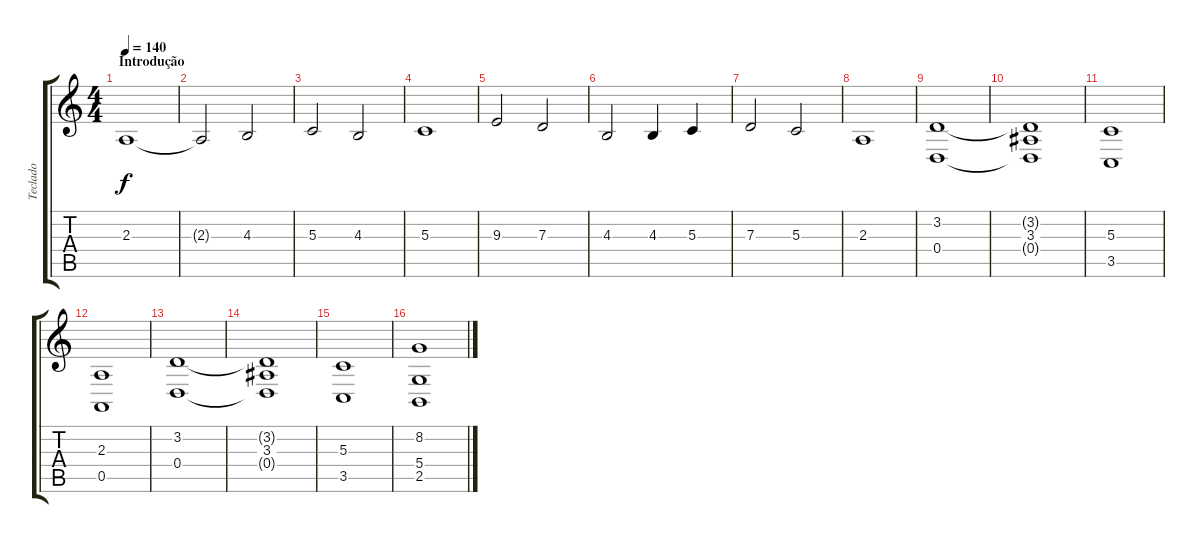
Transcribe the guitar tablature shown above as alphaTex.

\track ("Teclado" "Teclado") {instrument tremolostrings}
\staff {score tabs}
\tuning (E4 B3 G3 D3 A2 E2) {hide}
\ts (4 4)
\section ("" "Introdução")
\tempo 140
\clef g2
\ks c
2.3.1{dy f volume 5 instrument tremolostrings} |
2.3{t}.2 4.3.2 |
5.3.2 4.3.2 |
5.3.1 |
9.3.2 7.3.2 |
4.3.2 4.3.4 5.3.4 |
7.3.2 5.3.2 |
2.3.1 |
(3.2 0.4).1{volume 4} |
(3.2{t} 3.3 0.4{t}).1 |
(5.3 3.5).1 |
(2.3 0.5).1 |
(3.2 0.4).1 |
(3.2{t} 3.3 0.4{t}).1 |
(5.3 3.5).1 |
(8.2 5.4 2.5).1
